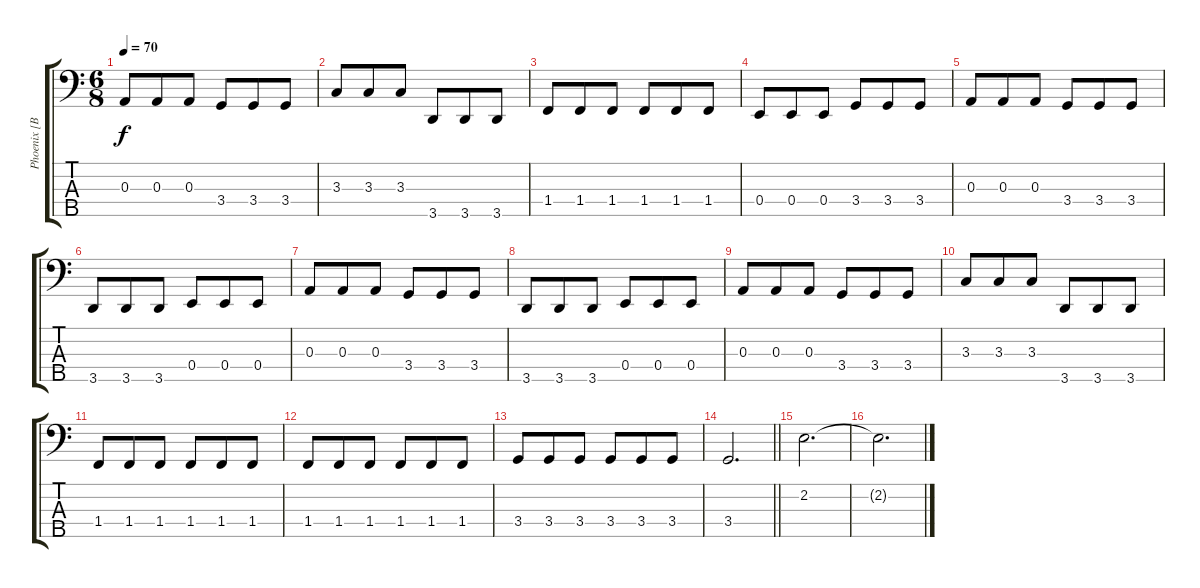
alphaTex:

\track ("Phoenix [Bass]" "Phoenix [B") {instrument electricbassfinger}
\staff {score tabs}
\tuning (G2 D2 A1 E1 B0) {hide}
\ts (6 8)
\tempo 70
\clef f4
\ks c
0.3.8{dy f} 0.3.8 0.3.8 3.4.8 3.4.8 3.4.8 |
3.3.8 3.3.8 3.3.8 3.5.8 3.5.8 3.5.8 |
1.4.8 1.4.8 1.4.8 1.4.8 1.4.8 1.4.8 |
0.4.8 0.4.8 0.4.8 3.4.8 3.4.8 3.4.8 |
0.3.8 0.3.8 0.3.8 3.4.8 3.4.8 3.4.8 |
3.5.8 3.5.8 3.5.8 0.4.8 0.4.8 0.4.8 |
0.3.8 0.3.8 0.3.8 3.4.8 3.4.8 3.4.8 |
3.5.8 3.5.8 3.5.8 0.4.8 0.4.8 0.4.8 |
0.3.8 0.3.8 0.3.8 3.4.8 3.4.8 3.4.8 |
3.3.8 3.3.8 3.3.8 3.5.8 3.5.8 3.5.8 |
1.4.8 1.4.8 1.4.8 1.4.8 1.4.8 1.4.8 |
1.4.8 1.4.8 1.4.8 1.4.8 1.4.8 1.4.8 |
3.4.8 3.4.8 3.4.8 3.4.8 3.4.8 3.4.8 |
\barLineRight lightlight
3.4.2{d} |
2.2.2{d volume 13 balance 8 instrument pad2warm} |
2.2{t}.2{d}
